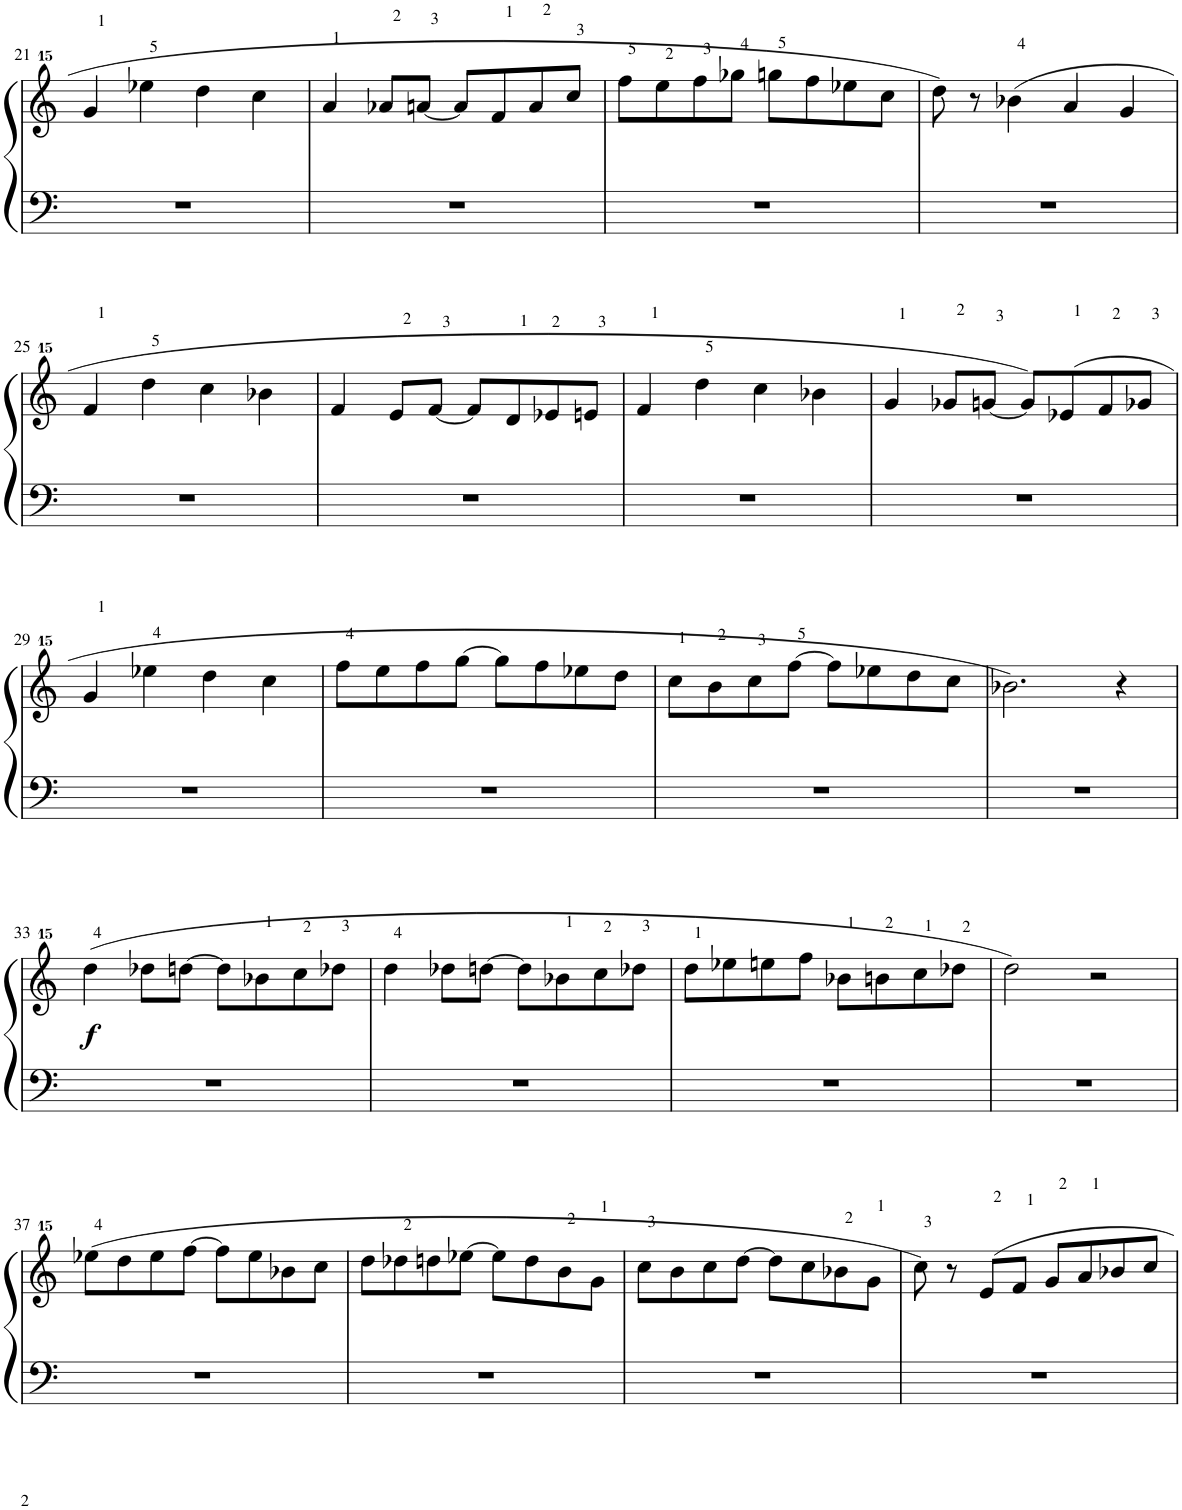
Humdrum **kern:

**kern	**kern	**dynam
*part1	*part1	*part1
*staff2	*staff1	*staff1/2
*I"Piano	*	*
*I'Pno.	*	*
!!LO:PB:g=z
*clefF4	*clefG^^2	*
*k[]	*k[]	*
*M4/4	*M4/4	*
=21	=21	=21
1r	4ggg/	.
.	4eeee-X\	.
.	4dddd\	.
.	4cccc\	.
=22	=22	=22
1r	4aaa/	.
.	8aaa-X/L	.
.	[8aaan/J	.
.	8aaa/L]	.
.	8fff/	.
.	8aaa/	.
.	8cccc/J	.
=23	=23	=23
1r	8ffff\L	.
.	8eeee\	.
.	8ffff\	.
.	8gggg-X\J	.
.	8ggggn\L	.
.	8ffff\	.
.	8eeee-X\	.
.	8cccc\J	.
=24	=24	=24
1r	8dddd\	.
.	8r	.
.	(4bbb-X\	.
.	4aaa/	.
.	4ggg/	.
!!LO:LB:g=z
=25	=25	=25
1r	4fff/	.
.	4dddd\	.
.	4cccc\	.
.	4bbb-X\	.
=26	=26	=26
1r	4fff/	.
.	8eee/L	.
.	[8fff/J	.
.	8fff/L]	.
.	8ddd/	.
.	8eee-X/	.
.	8eeen/J	.
=27	=27	=27
1r	4fff/	.
.	4dddd\	.
.	4cccc\	.
.	4bbb-X\	.
=28	=28	=28
1r	4ggg/	.
.	8ggg-X/L	.
.	[8gggn/J	.
.	8ggg/L])	.
.	(8eee-X/	.
.	8fff/	.
.	8ggg-X/J	.
!!LO:LB:g=z
=29	=29	=29
1r	4ggg/	.
.	4eeee-X\	.
.	4dddd\	.
.	4cccc\	.
=30	=30	=30
1r	8ffff\L	.
.	8eeee\	.
.	8ffff\	.
.	[8gggg\J	.
.	8gggg\L]	.
.	8ffff\	.
.	8eeee-X\	.
.	8dddd\J	.
=31	=31	=31
1r	8cccc\L	.
.	8bbb\	.
.	8cccc\	.
.	[8ffff\J	.
.	8ffff\L]	.
.	8eeee-X\	.
.	8dddd\	.
.	8cccc\J	.
=32	=32	=32
1r	2.bbb-X\)	.
.	4r	.
!!LO:LB:g=z
=33	=33	=33
!	!	!LO:DY:b
1r	(4dddd\	f
.	8dddd-X\L	.
.	[8ddddn\J	.
.	8dddd\L]	.
.	8bbb-X\	.
.	8cccc\	.
.	8dddd-X\J	.
=34	=34	=34
1r	4dddd\	.
.	8dddd-X\L	.
.	[8ddddn\J	.
.	8dddd\L]	.
.	8bbb-X\	.
.	8cccc\	.
.	8dddd-X\J	.
=35	=35	=35
1r	8dddd\L	.
.	8eeee-X\	.
.	8eeeen\	.
.	8ffff\J	.
.	8bbb-X\L	.
.	8bbbn\	.
.	8cccc\	.
.	8dddd-X\J	.
=36	=36	=36
1r	2dddd\)	.
.	2r	.
!!LO:LB:g=z
=37	=37	=37
1r	(8eeee-X\L	.
.	8dddd\	.
.	8eeee-\	.
.	[8ffff\J	.
.	8ffff\L]	.
.	8eeee-\	.
.	8bbb-X\	.
.	8cccc\J	.
=38	=38	=38
1r	8dddd\L	.
.	8dddd-X\	.
.	8ddddn\	.
.	[8eeee-X\J	.
.	8eeee-\L]	.
.	8dddd\	.
.	8bbb\	.
.	8ggg\J	.
=39	=39	=39
1r	8cccc\L	.
.	8bbb\	.
.	8cccc\	.
.	[8dddd\J	.
.	8dddd\L]	.
.	8cccc\	.
.	8bbb-X\	.
.	8ggg\J	.
=40	=40	=40
1r	8cccc\)	.
.	8r	.
.	8eee/L	.
.	8fff/J	.
.	8ggg/L	.
.	8aaa/	.
.	8bbb-X/	.
.	8cccc/J	.
=	=	=
*-	*-	*-
